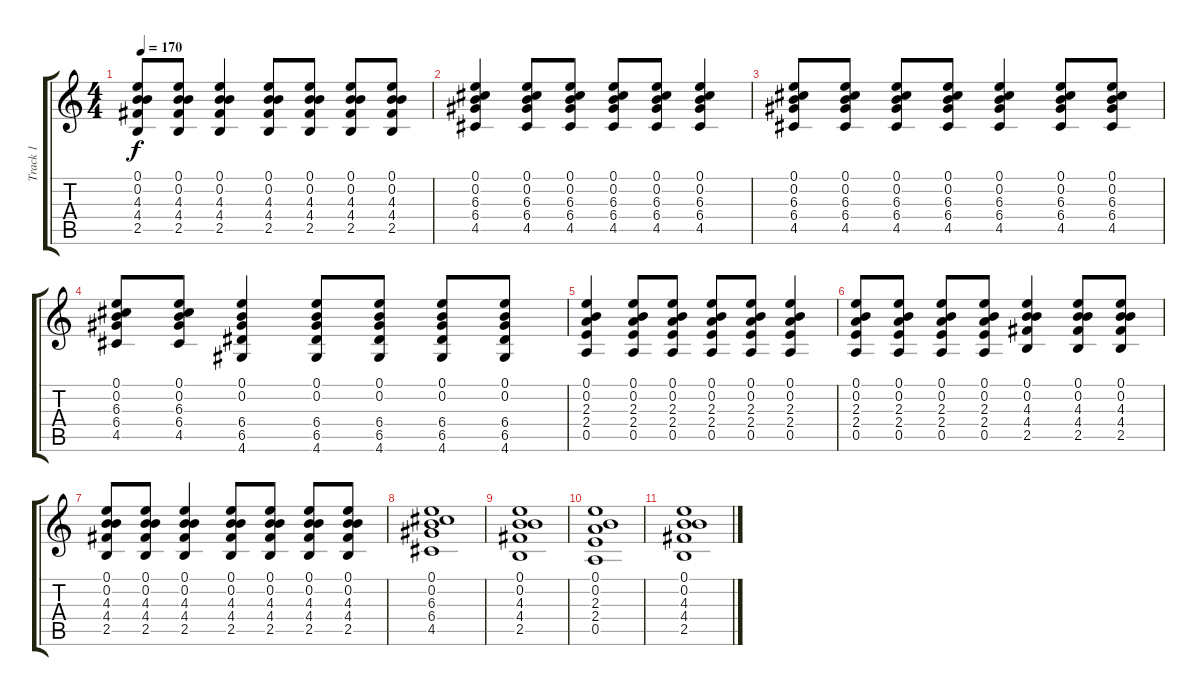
\track ("Track 1" "Track 1") {instrument acousticguitarsteel}
\staff {score tabs}
\tuning (E4 B3 G3 D3 A2 E2) {hide}
\ts (4 4)
\tempo 170
\clef g2
\ks c
(0.1 0.2 4.3 4.4 2.5).8{dy f} (0.1 0.2 4.3 4.4 2.5).8 (0.1 0.2 4.3 4.4 2.5).4 (0.1 0.2 4.3 4.4 2.5).8 (0.1 0.2 4.3 4.4 2.5).8 (0.1 0.2 4.3 4.4 2.5).8 (0.1 0.2 4.3 4.4 2.5).8 |
(0.1 0.2 6.3 6.4 4.5).4 (0.1 0.2 6.3 6.4 4.5).8 (0.1 0.2 6.3 6.4 4.5).8 (0.1 0.2 6.3 6.4 4.5).8 (0.1 0.2 6.3 6.4 4.5).8 (0.1 0.2 6.3 6.4 4.5).4 |
(0.1 0.2 6.3 6.4 4.5).8 (0.1 0.2 6.3 6.4 4.5).8 (0.1 0.2 6.3 6.4 4.5).8 (0.1 0.2 6.3 6.4 4.5).8 (0.1 0.2 6.3 6.4 4.5).4 (0.1 0.2 6.3 6.4 4.5).8 (0.1 0.2 6.3 6.4 4.5).8 |
(0.1 0.2 6.3 6.4 4.5).8 (0.1 0.2 6.3 6.4 4.5).8 (0.1 0.2 6.4 6.5 4.6).4 (0.1 0.2 6.4 6.5 4.6).8 (0.1 0.2 6.4 6.5 4.6).8 (0.1 0.2 6.4 6.5 4.6).8 (0.1 0.2 6.4 6.5 4.6).8 |
(0.1 0.2 2.3 2.4 0.5).4 (0.1 0.2 2.3 2.4 0.5).8 (0.1 0.2 2.3 2.4 0.5).8 (0.1 0.2 2.3 2.4 0.5).8 (0.1 0.2 2.3 2.4 0.5).8 (0.1 0.2 2.3 2.4 0.5).4 |
(0.1 0.2 2.3 2.4 0.5).8 (0.1 0.2 2.3 2.4 0.5).8 (0.1 0.2 2.3 2.4 0.5).8 (0.1 0.2 2.3 2.4 0.5).8 (0.1 0.2 4.3 4.4 2.5).4 (0.1 0.2 4.3 4.4 2.5).8 (0.1 0.2 4.3 4.4 2.5).8 |
(0.1 0.2 4.3 4.4 2.5).8 (0.1 0.2 4.3 4.4 2.5).8 (0.1 0.2 4.3 4.4 2.5).4 (0.1 0.2 4.3 4.4 2.5).8 (0.1 0.2 4.3 4.4 2.5).8 (0.1 0.2 4.3 4.4 2.5).8 (0.1 0.2 4.3 4.4 2.5).8 |
(0.1 0.2 6.3 6.4 4.5).1 |
(0.1 0.2 4.3 4.4 2.5).1 |
(0.1 0.2 2.3 2.4 0.5).1 |
(0.1 0.2 4.3 4.4 2.5).1
